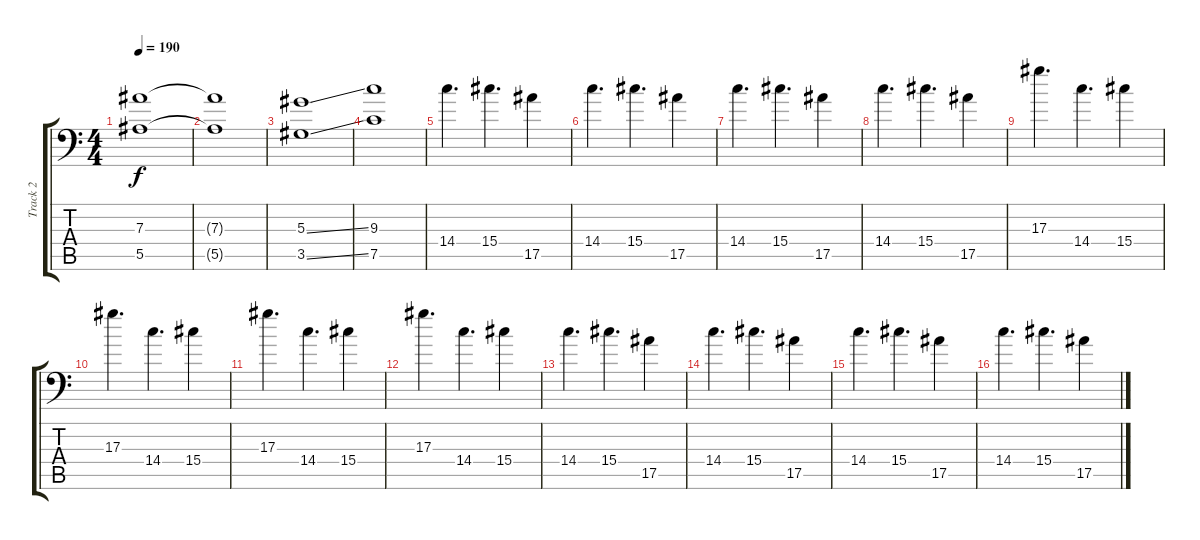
\track ("Track 2" "Track 2") {instrument distortionguitar}
\staff {score tabs}
\tuning (C4 G3 Eb3 Bb2 F2 Bb1) {hide}
\ts (4 4)
\tempo 190
\clef f4
\ks c
(7.3 5.5).1{dy f} |
(7.3{t} 5.5{t}).1 |
(5.3{ss} 3.5{ss}).1 |
(9.3 7.5).1 |
14.4.4{d} 15.4.4{d} 17.5.4 |
14.4.4{d} 15.4.4{d} 17.5.4 |
14.4.4{d} 15.4.4{d} 17.5.4 |
14.4.4{d} 15.4.4{d} 17.5.4 |
17.3.4{d} 14.4.4{d} 15.4.4 |
17.3.4{d} 14.4.4{d} 15.4.4 |
17.3.4{d} 14.4.4{d} 15.4.4 |
17.3.4{d} 14.4.4{d} 15.4.4 |
14.4.4{d} 15.4.4{d} 17.5.4 |
14.4.4{d} 15.4.4{d} 17.5.4 |
14.4.4{d} 15.4.4{d} 17.5.4 |
14.4.4{d} 15.4.4{d} 17.5.4
